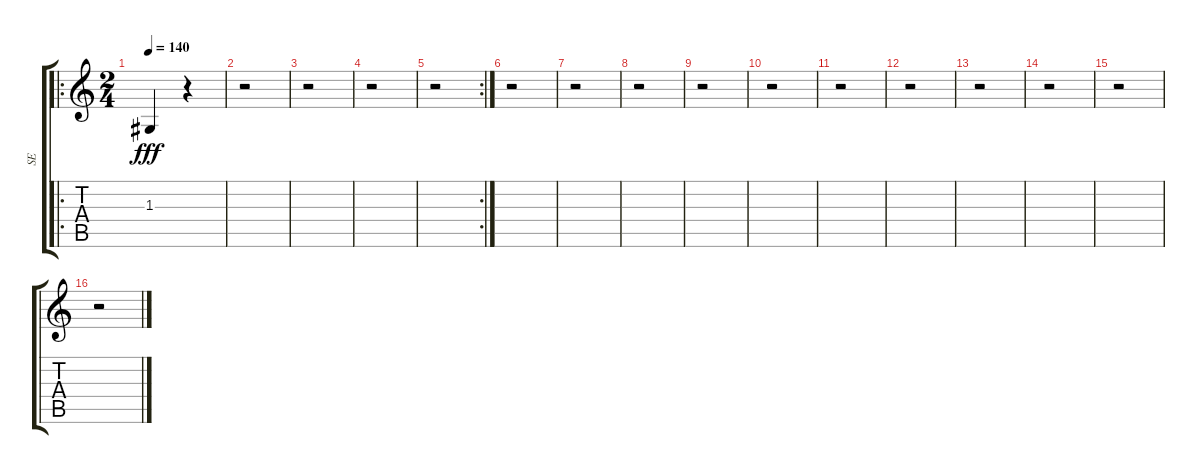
\track ("SE" "SE") {instrument stringensemble1}
\staff {score tabs}
\tuning (E4 B3 G3 D3 A2 E2) {hide}
\ro
\ts (2 4)
\tempo 140
\clef g2
\ks c
1.3.4{dy fff} r.4 |
r.2 |
r.2 |
r.2 |
\rc 2
r.2 |
r.2 |
r.2 |
r.2 |
r.2 |
r.2 |
r.2 |
r.2 |
r.2 |
r.2 |
r.2 |
r.2
